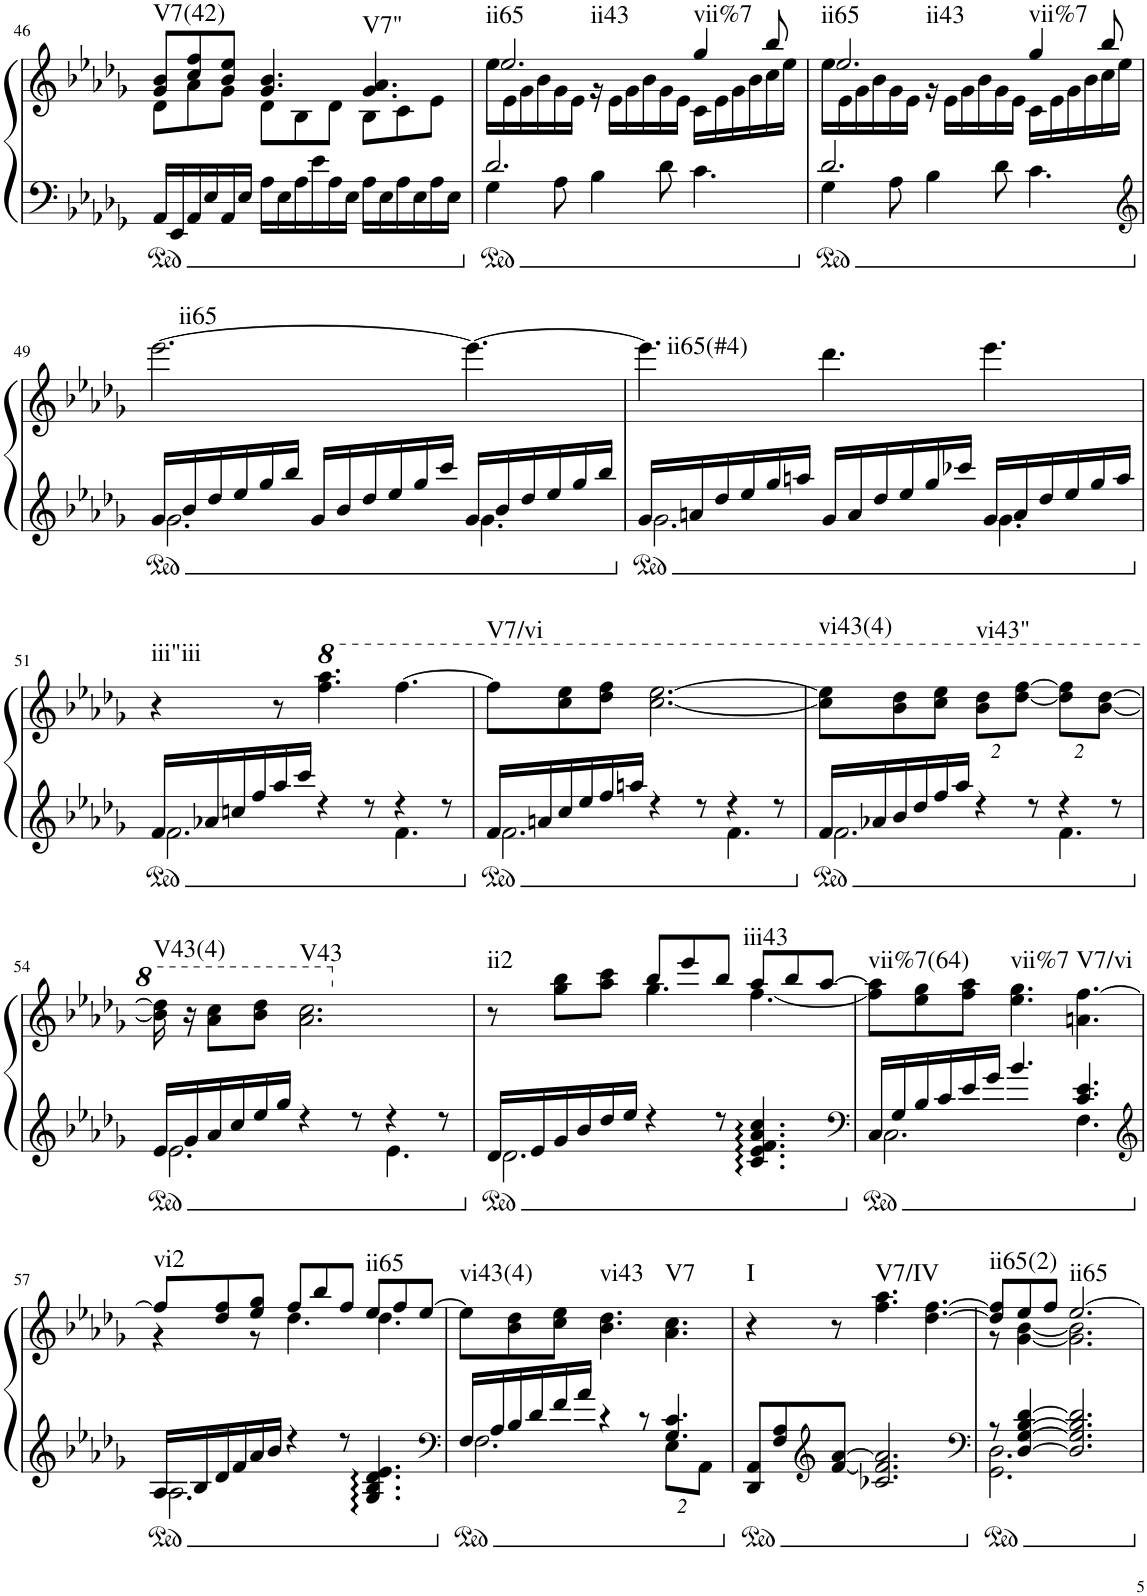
**kern	**kern	**harte
*part1	*part1	*part1
*staff2	*staff1	*
*I"Piano	*	*
*I'Pno.	*	*
!!LO:PB:g=z
*clefF4	*clefG2	*
*k[b-e-a-d-g-]	*k[b-e-a-d-g-]	*
*M9/8	*M9/8	*
=46	=46	=46
*	*^	*
!	!	!	!LO:H:kt=V7(42)
16AA-/LL	8g-/ 8b-/L	8d-\L	N
16EE-/	.	.	.
16AA-/	8cc/ 8ff/	8a-\	.
16E-/	.	.	.
16AA-/	8b-/ 8ee-/J	8g-\J	.
16E-/JJ	.	.	.
16A-\LL	4.g-/ 4.b-/	8d-\L	.
16E-\	.	.	.
16A-\	.	8B-\	.
16e-\	.	.	.
16A-\	.	8d-\J	.
16E-\JJ	.	.	.
!	!	!	!LO:H:kt=V7"
16A-\LL	4.g-/ 4.a-/	8B-\L	N
16E-\	.	.	.
16A-\	.	8c\	.
16E-\	.	.	.
16A-\	.	8e-\J	.
16E-\JJ	.	.	.
=47	=47	=47	=47
*^	*	*	*
!	!	!	!	!LO:H:n=1:kt=ii65
!	!	!	!	!LO:H:n=2:kt=ii43
2.d-/	4G-\	2.ee-/	16ee-\LL	N N
.	.	.	16e-\	.
.	.	.	16g-\	.
.	.	.	16b-\	.
.	8A-\	.	16g-\	.
.	.	.	16e-\JJ	.
.	4B-\	.	16r	.
.	.	.	16e-\LL	.
.	.	.	16g-\	.
.	.	.	16b-\	.
.	8d-\	.	16g-\	.
.	.	.	16e-\JJ	.
!	!	!	!	!LO:H:kt=vii%7
4ryy	4.c\	4gg-/	16c\LL	N
.	.	.	16e-\	.
.	.	.	16g-\	.
.	.	.	16b-\	.
8ryy	.	8bb-/	16cc\	.
.	.	.	16ee-\JJ	.
=48	=48	=48	=48	=48
!	!	!	!	!LO:H:n=1:kt=ii65
!	!	!	!	!LO:H:n=2:kt=ii43
2.d-/	4G-\	2.ee-/	16ee-\LL	N N
.	.	.	16e-\	.
.	.	.	16g-\	.
.	.	.	16b-\	.
.	8A-\	.	16g-\	.
.	.	.	16e-\JJ	.
.	4B-\	.	16r	.
.	.	.	16e-\LL	.
.	.	.	16g-\	.
.	.	.	16b-\	.
.	8d-\	.	16g-\	.
.	.	.	16e-\JJ	.
!	!	!	!	!LO:H:kt=vii%7
4ryy	4.c\	4gg-/	16c\LL	N
.	.	.	16e-\	.
.	.	.	16g-\	.
.	.	.	16b-\	.
8ryy	.	8bb-/	16cc\	.
.	.	.	16ee-\JJ	.
*	*	*v	*v	*
!!LO:LB:g=z
=49	=49	=49	=49
*clefG2	*	*	*
*	*	*^	*
!	!	!	!	!LO:H:kt=ii65
*	*	*v	*v	*
16g-/LL	2.g-\	[2.eee-\	N
16b-/	.	.	.
16dd-/	.	.	.
16ee-/	.	.	.
16gg-/	.	.	.
16bb-/JJ	.	.	.
16g-/LL	.	.	.
16b-/	.	.	.
16dd-/	.	.	.
16ee-/	.	.	.
16gg-/	.	.	.
16ccc/JJ	.	.	.
16g-/LL	4.g-\	4.eee-\_	.
16b-/	.	.	.
16dd-/	.	.	.
16ee-/	.	.	.
16gg-/	.	.	.
16bb-/JJ	.	.	.
=50	=50	=50	=50
!	!	!	!LO:H:kt=ii65(#4)
16g-/LL	2.g-\	4.eee-\]	N
16an/	.	.	.
16dd-/	.	.	.
16ee-/	.	.	.
16gg-/	.	.	.
16aan/JJ	.	.	.
16g-/LL	.	4.ddd-\	.
16a/	.	.	.
16dd-/	.	.	.
16ee-/	.	.	.
16gg-/	.	.	.
16ccc-X/JJ	.	.	.
16g-/LL	4.g-\	4.eee-\	.
16a/	.	.	.
16dd-/	.	.	.
16ee-/	.	.	.
16gg-/	.	.	.
16aa/JJ	.	.	.
!!LO:LB:g=z
=51	=51	=51	=51
!	!	!	!LO:H:kt=iii"iii
16f/LL	2.f\	4r	N
16a-X/	.	.	.
16ccn/	.	.	.
16ff/	.	.	.
16aa-/	.	8r	.
16ccc/JJ	.	.	.
*	*	*8va	*
4r	.	4.fff\ 4.aaa-\	.
8r	.	.	.
4r	4.f\	[4.fff\	.
8r	.	.	.
=52	=52	=52	=52
!	!	!	!LO:H:kt=V7/vi
16f/LL	2.f\	8fff\L]	N
16an/	.	.	.
16cc/	.	8ccc\ 8eee-\	.
16ee-/	.	.	.
16ff/	.	8ddd-\ 8fff\J	.
16aan/JJ	.	.	.
4r	.	[2.ccc\ [2.eee-\	.
8r	.	.	.
4r	4.f\	.	.
8r	.	.	.
=53	=53	=53	=53
!	!	!	!LO:H:kt=vi43(4)
16f/LL	2.f\	8ccc\] 8eee-\]L	N
16a-X/	.	.	.
16b-/	.	8bb-\ 8ddd-\	.
16dd-/	.	.	.
16ff/	.	8ccc\ 8eee-\J	.
16aa-/JJ	.	.	.
*	*	*Xbrackettup	*
!	!	!	!LO:H:kt=vi43"
4r	.	8.bb-\ 8.ddd-\L	N
.	.	[8.ddd-\ [8.fff\J	.
8r	.	.	.
4r	4.f\	8.ddd-\] 8.fff\]L	.
.	.	[8.bb-\ [8.ddd-\J	.
8r	.	.	.
!!LO:LB:g=z
=54	=54	=54	=54
!	!	!	!LO:H:kt=V43(4)
16e-/LL	2.e-\	16bb-\] 16ddd-\]	N
16g-/	.	16r	.
16a-/	.	8aa-\ 8ccc\L	.
16cc/	.	.	.
16ee-/	.	8bb-\ 8ddd-\J	.
16gg-/JJ	.	.	.
!	!	!	!LO:H:kt=V43
4r	.	2.aa-\ 2.ccc\	N
8r	.	.	.
4r	4.e-\	.	.
8r	.	.	.
=55	=55	=55	=55
*	*	*X8va	*
*	*	*^	*
!	!	!	!	!LO:H:kt=ii2
16d-/LL	2.d-\	8r	4.ryy	N
16e-/	.	.	.	.
16g-/	.	8gg-\ 8bb-\L	.	.
16b-/	.	.	.	.
16dd-/	.	8aa-\ 8ccc\J	.	.
16ee-/JJ	.	.	.	.
4r	.	8bb-/L	4.gg-\	.
.	.	8eee-/	.	.
8r	.	8bb-/J	.	.
!	!	!	!	!LO:H:kt=iii43
4.c/ 4.e-/ 4.f/ 4.a-/ 4.cc/	4.ryy	8aa-/L	[4.ff\	N
.	.	8bb-/	.	.
.	.	[8aa-/J	.	.
*	*	*v	*v	*
=56	=56	=56	=56
*clefF4	*	*	*
!	!	!	!LO:H:kt=vii%7(64)
16C/LL	2.C\	8ff\] 8aa-\]L	N
16G-/	.	.	.
16B-/	.	8ee-\ 8gg-\	.
16c/	.	.	.
16e-/	.	8ff\ 8aa-\J	.
16g-/JJ	.	.	.
!	!	!	!LO:H:kt=vii%7
4.b-/	.	4.ee-\ 4.gg-\	N
!	!	!	!LO:H:kt=V7/vi
4.c/ 4.e-/	4.F\	4.an\ [4.ff\	N
!!LO:LB:g=z
=57	=57	=57	=57
*clefG2	*	*	*
*	*	*^	*
!	!	!	!	!LO:H:kt=vi2
16A-/LL	2.A-\	8ff/L]	4r	N
16B-/	.	.	.	.
16d-/	.	8dd-/ 8ff/	.	.
16f/	.	.	.	.
16a-/	.	8ee-/ 8gg-/J	8r	.
16b-/JJ	.	.	.	.
4r	.	8ff/L	4.dd-\	.
.	.	8bb-/	.	.
8r	.	8ff/J	.	.
!	!	!	!	!LO:H:kt=ii65
4.G-/ 4.B-/ 4.d-/ 4.e-/	4ryy	8ee-/L	4.dd-\	N
.	.	8ff/	.	.
.	8ryy	[8ee-/J	.	.
*	*	*v	*v	*
=58	=58	=58	=58
*clefF4	*	*	*
!	!	!	!LO:H:kt=vi43(4)
16F/LL	2.F\	8ee-\L]	N
16A-/	.	.	.
16B-/	.	8b-\ 8dd-\	.
16d-/	.	.	.
16f/	.	8cc\ 8ee-\J	.
16a-/JJ	.	.	.
!	!	!	!LO:H:kt=vi43
4r	.	4.b-\ 4.dd-\	N
8r	.	.	.
*	*Xbrackettup	*	*
!	!	!	!LO:H:kt=V7
4.G-/ 4.c/	8.E-\L	4.a-\ 4.cc\	N
.	8.AA-\J	.	.
=59	=59	=59	=59
!	!	!	!LO:H:kt=I
*v	*v	*	*
8DD-/ 8AA-/L	4r	N
8F/ 8A-/	.	.
*clefG2	*	*
[8f/ [8a-/J	8r	.
!	!	!LO:H:kt=V7/IV
2.c-X/ 2.f/] 2.a-/]	4.ff\ 4.aa-\	N
.	[4.dd-\ [4.ff\	.
=60	=60	=60
*clefF4	*	*
*^	*^	*
!	!	!	!	!LO:H:kt=ii65(2)
8r	2.GG-\ 2.D-\	8dd-/] 8ff/]L	8r	N
[4D-/ [4G-/ [4B-/ [4d-/	.	8ee-/	[4g-\ [4b-\	.
.	.	8ff/J	.	.
!	!	!	!	!LO:H:kt=ii65
2.D-/] 2.G-/] 2.B-/] 2.d-/]	.	[2.ee-/	2.g-\] 2.b-\]	N
.	4ryy	.	.	.
.	8ryy	.	.	.
*v	*v	*	*	*
*	*v	*v	*
=	=	=
*-	*-	*-
